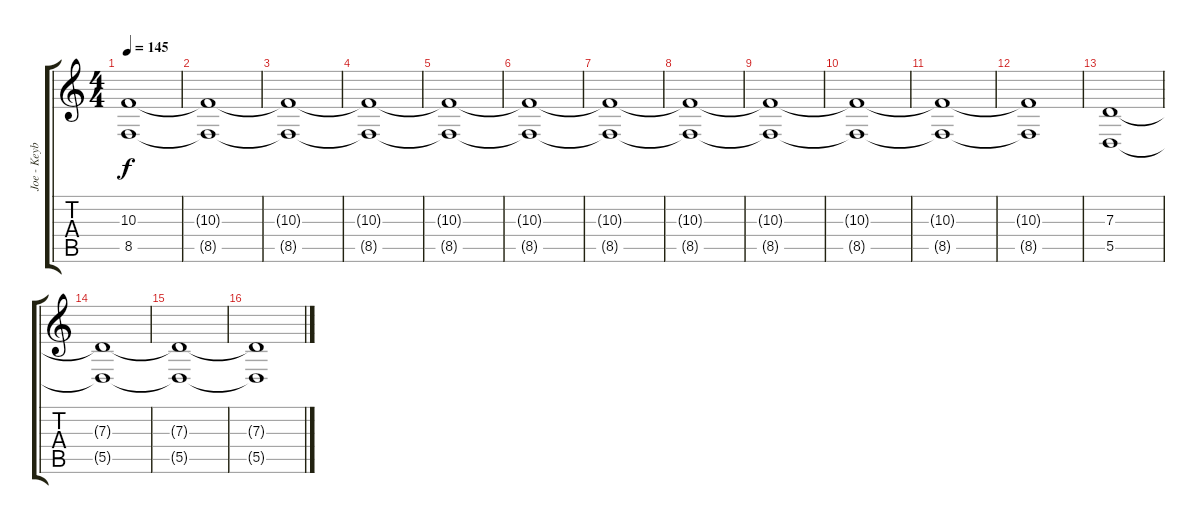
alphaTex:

\track ("Joe - Keyboards" "Joe - Keyb") {instrument lead3calliope}
\staff {score tabs}
\tuning (E4 B3 G3 D3 A2 E2) {hide}
\ts (4 4)
\tempo 145
\clef g2
\ks c
(10.3{t} 8.5{t}).1{dy f} |
(10.3{t} 8.5{t}).1 |
(10.3{t} 8.5{t}).1 |
(10.3{t} 8.5{t}).1 |
(10.3{t} 8.5{t}).1 |
(10.3{t} 8.5{t}).1 |
(10.3{t} 8.5{t}).1 |
(10.3{t} 8.5{t}).1 |
(10.3{t} 8.5{t}).1 |
(10.3{t} 8.5{t}).1 |
(10.3{t} 8.5{t}).1 |
(10.3{t} 8.5{t}).1 |
(7.3 5.5).1 |
(7.3{t} 5.5{t}).1 |
(7.3{t} 5.5{t}).1 |
(7.3{t} 5.5{t}).1
